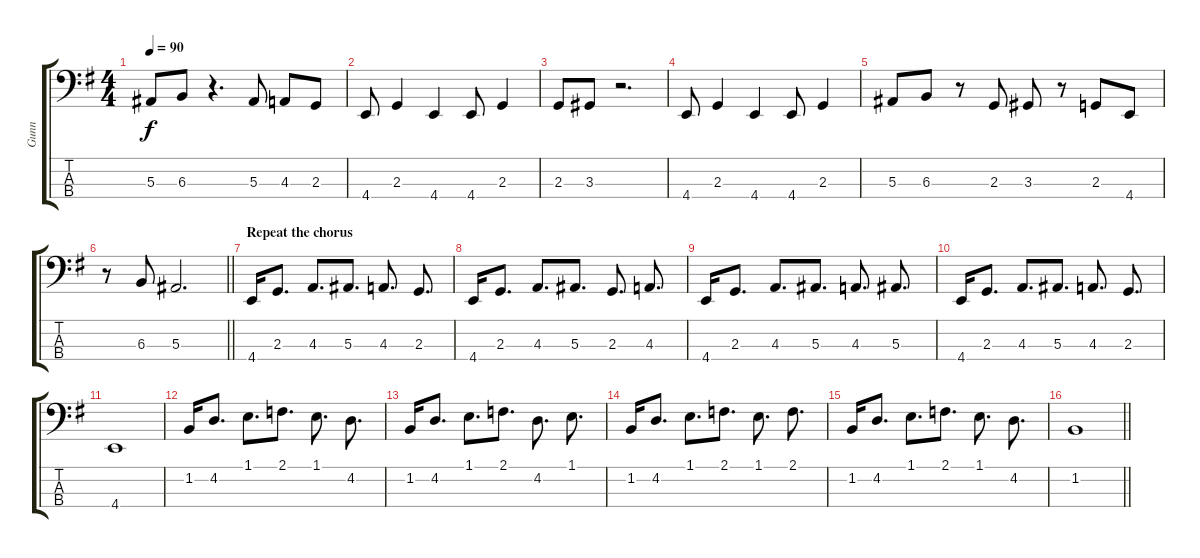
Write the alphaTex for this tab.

\track ("Gunn" "Gunn") {instrument electricbassfinger}
\staff {score tabs}
\tuning (Eb2 Bb1 F1 C1) {hide}
\ts (4 4)
\tempo 90
\clef f4
\ks eminor
5.3.8{dy f} 6.3.8 r.4{d} 5.3.8 4.3.8 2.3.8 |
4.4.8 2.3.4 4.4.4 4.4.8 2.3.4 |
2.3.8 3.3.8 r.2{d} |
4.4.8 2.3.4 4.4.4 4.4.8 2.3.4 |
5.3.8 6.3.8 r.8 2.3.8 3.3.8 r.8 2.3.8 4.4.8 |
\barLineRight lightlight
r.8 6.3.8 5.3.2{d} |
\section ("" "Repeat the chorus")
4.4.16 2.3.8{d} 4.3.8{d} 5.3.8{d} 4.3.8{d} 2.3.8{d} |
4.4.16 2.3.8{d} 4.3.8{d} 5.3.8{d} 2.3.8{d} 4.3.8{d} |
4.4.16 2.3.8{d} 4.3.8{d} 5.3.8{d} 4.3.8{d} 5.3.8{d} |
4.4.16 2.3.8{d} 4.3.8{d} 5.3.8{d} 4.3.8{d} 2.3.8{d} |
4.4.1 |
1.2.16 4.2.8{d} 1.1.8{d} 2.1.8{d} 1.1.8{d} 4.2.8{d} |
1.2.16 4.2.8{d} 1.1.8{d} 2.1.8{d} 4.2.8{d} 1.1.8{d} |
1.2.16 4.2.8{d} 1.1.8{d} 2.1.8{d} 1.1.8{d} 2.1.8{d} |
1.2.16 4.2.8{d} 1.1.8{d} 2.1.8{d} 1.1.8{d} 4.2.8{d} |
\barLineRight lightlight
1.2.1
